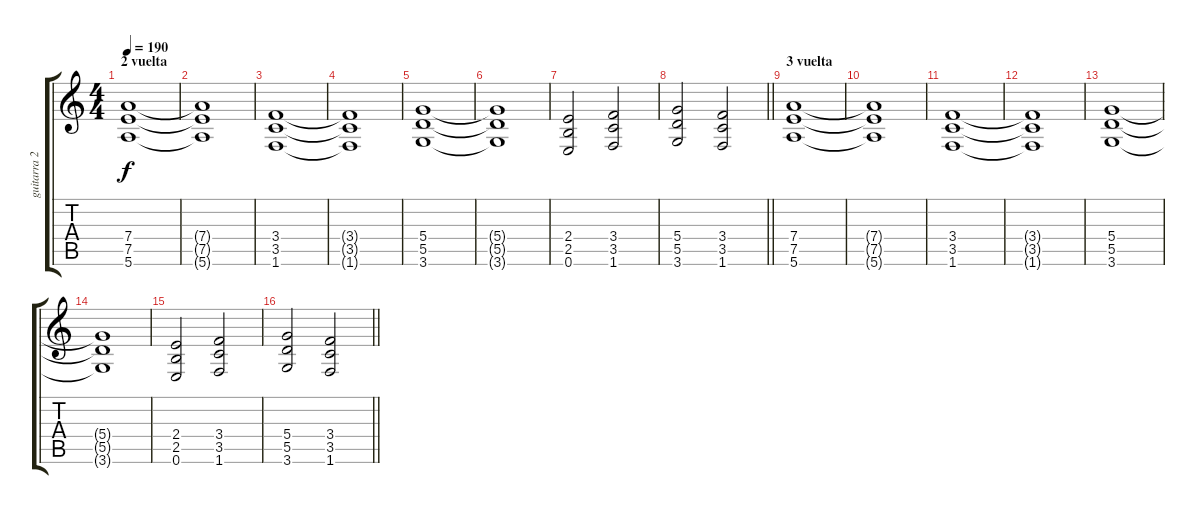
\track ("guitarra 2" "guitarra 2") {instrument distortionguitar}
\staff {score tabs}
\tuning (E4 B3 G3 D3 A2 E2) {hide}
\ts (4 4)
\section ("" "2 vuelta")
\tempo 190
\clef g2
\ks c
(7.4 7.5 5.6).1{dy f} |
(7.4{t} 7.5{t} 5.6{t}).1 |
(3.4 3.5 1.6).1 |
(3.4{t} 3.5{t} 1.6{t}).1 |
(5.4 5.5 3.6).1 |
(5.4{t} 5.5{t} 3.6{t}).1 |
(2.4 2.5 0.6).2 (3.4 3.5 1.6).2 |
\barLineRight lightlight
(5.4 5.5 3.6).2 (3.4 3.5 1.6).2 |
\section ("" "3 vuelta")
(7.4 7.5 5.6).1 |
(7.4{t} 7.5{t} 5.6{t}).1 |
(3.4 3.5 1.6).1 |
(3.4{t} 3.5{t} 1.6{t}).1 |
(5.4 5.5 3.6).1 |
(5.4{t} 5.5{t} 3.6{t}).1 |
(2.4 2.5 0.6).2 (3.4 3.5 1.6).2 |
\barLineRight lightlight
(5.4 5.5 3.6).2 (3.4 3.5 1.6).2
